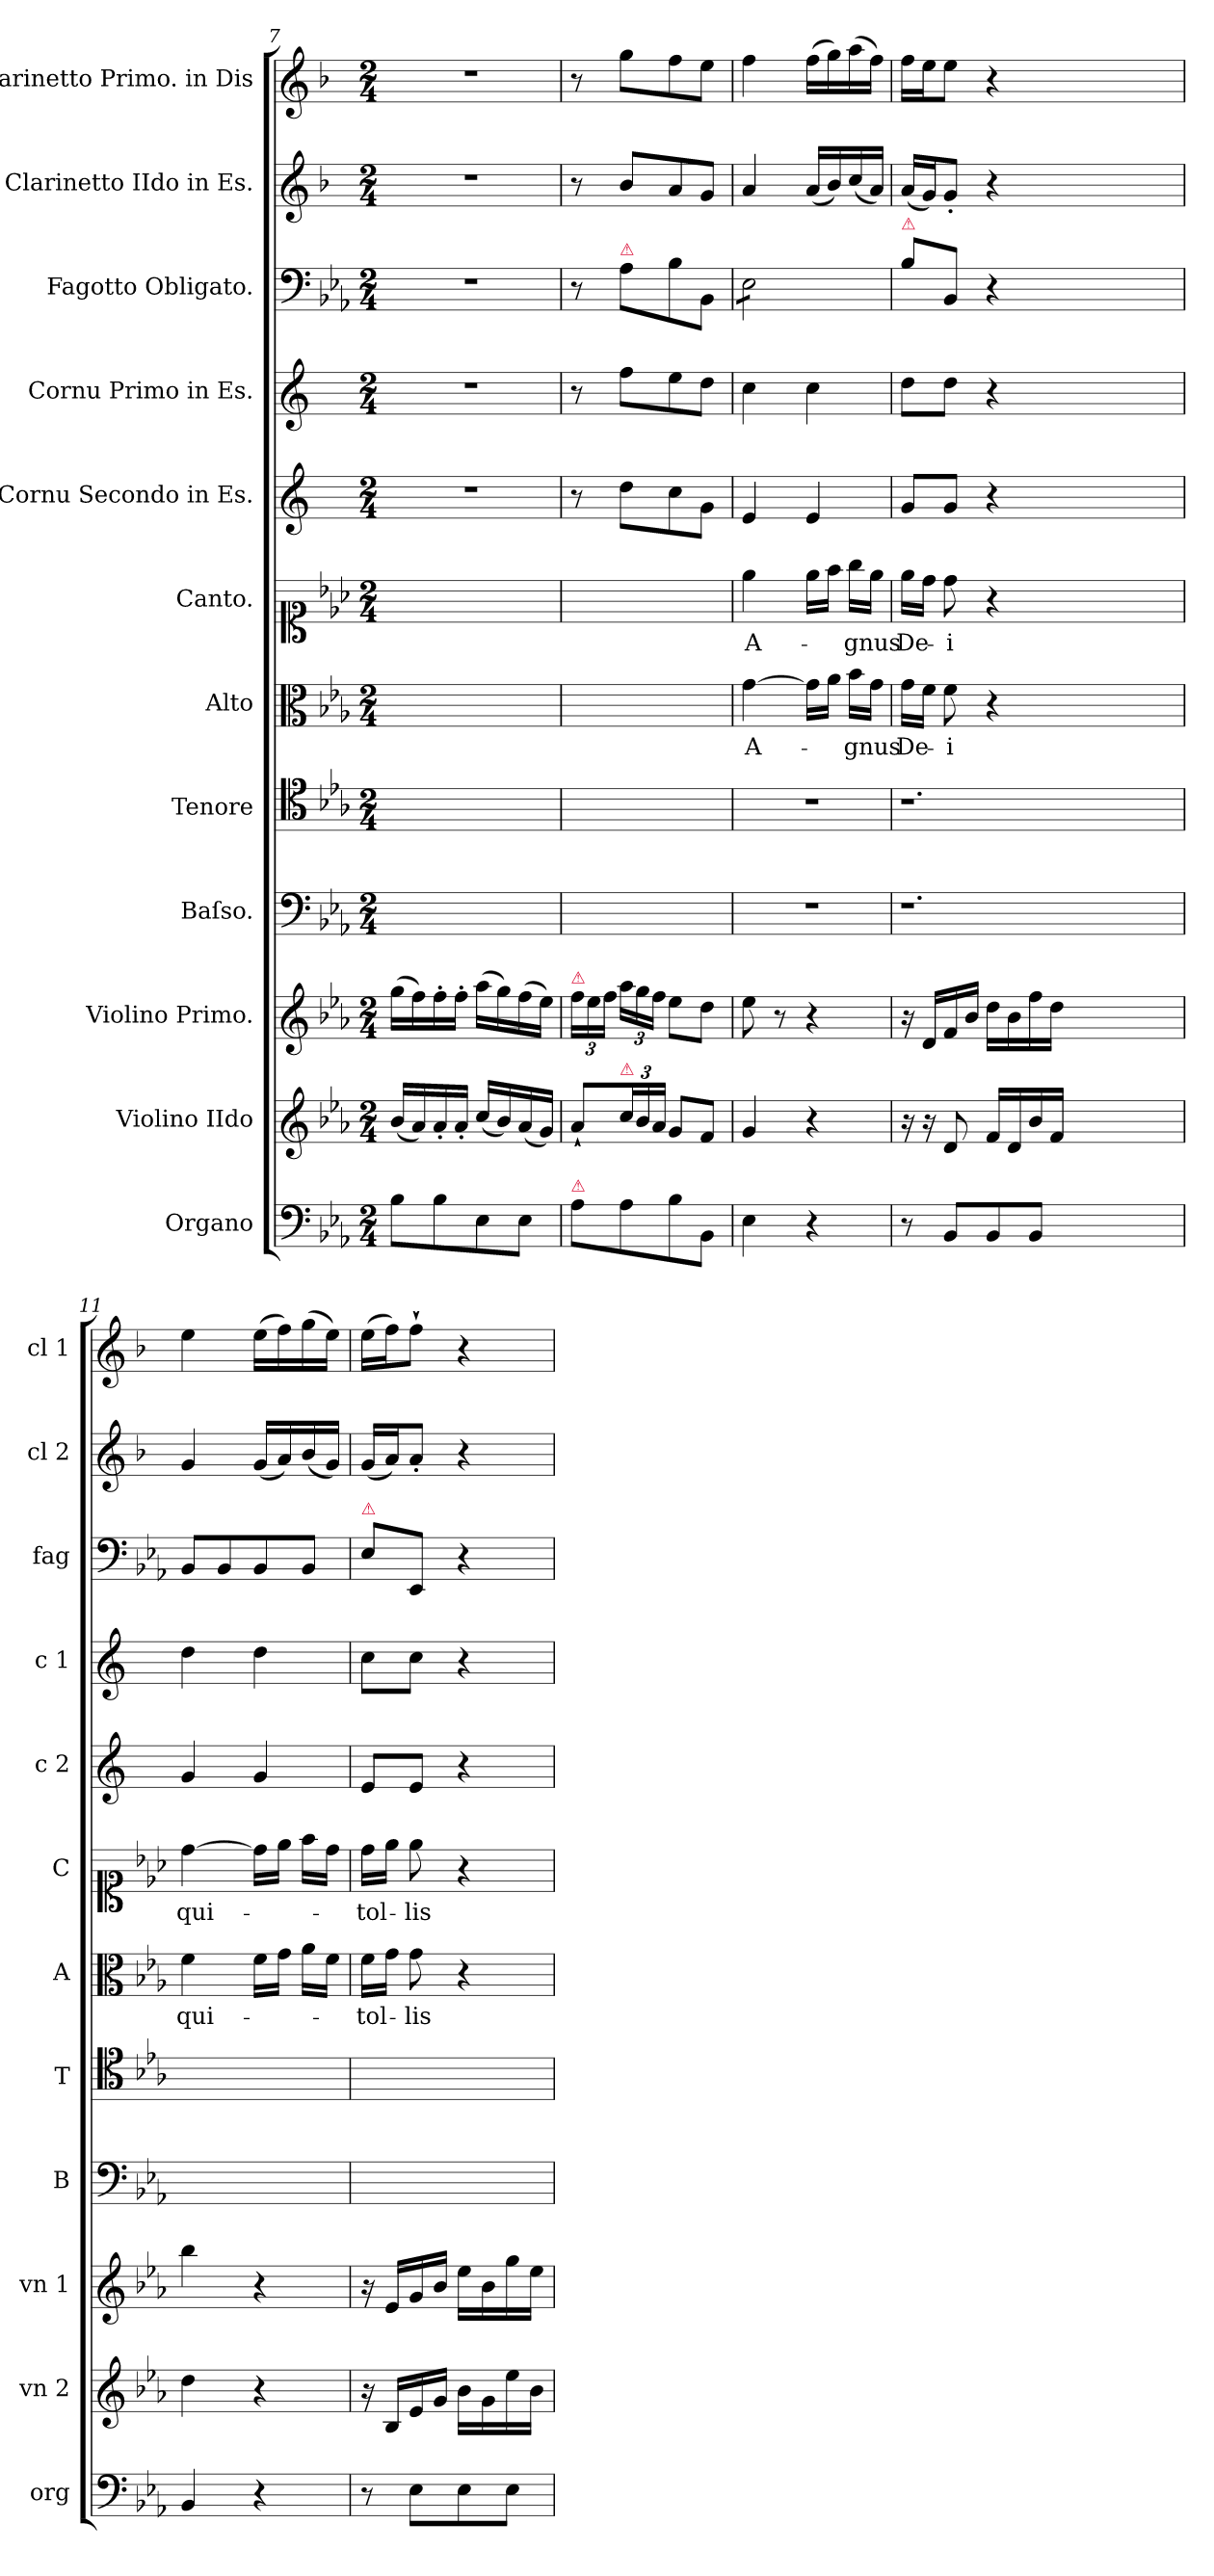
**kern	**kern	**kern	**kern	**kern	**kern	**text	**kern	**text	**kern	**kern	**kern	**kern	**kern
*part12	*part11	*part10	*part9	*part8	*part7	*part7	*part6	*part6	*part5	*part4	*part3	*part2	*part1
*staff12	*staff11	*staff10	*staff9	*staff8	*staff7	*staff7	*staff6	*staff6	*staff5	*staff4	*staff3	*staff2	*staff1
*I"Organo	*I"Violino IIdo	*I"Violino Primo.	*I"Baſso.	*I"Tenore	*I"Alto	*	*I"Canto.	*	*I"Cornu Secondo in Es.	*I"Cornu Primo in Es.	*I"Fagotto Obligato.	*I"Clarinetto IIdo in Es.	*I"Clarinetto Primo. in Dis
*I'org	*I'vn 2	*I'vn 1	*I'B	*I'T	*I'A	*	*I'C	*	*I'c 2	*I'c 1	*I'fag	*I'cl 2	*I'cl 1
*clefF4	*clefG2	*clefG2	*clefF4	*clefC4	*clefC3	*	*clefC1	*	*clefG2	*clefG2	*clefF4	*clefG2	*clefG2
*	*	*	*	*	*	*	*	*	*ITrd5c9	*ITrd5c9	*	*ITrd1c2	*ITrd1c2
*k[b-e-a-]	*k[b-e-a-]	*k[b-e-a-]	*k[b-e-a-]	*k[b-e-a-]	*k[b-e-a-]	*	*k[b-e-a-]	*	*k[b-e-a-]	*k[b-e-a-]	*k[b-e-a-]	*k[b-e-a-]	*k[b-e-a-]
*E-:	*E-:	*E-:	*E-:	*E-:	*E-:	*	*E-:	*	*E-:	*E-:	*E-:	*E-:	*E-:
*M2/4	*M2/4	*M2/4	*M2/4	*M2/4	*M2/4	*	*M2/4	*	*M2/4	*M2/4	*M2/4	*M2/4	*M2/4
=7	=7	=7	=7	=7	=7	=7	=7	=7	=7	=7	=7	=7	=7
8B-\L	(16b-/LL	(16gg\LL	2ryy	2ryy	2ryy	.	2ryy	.	2r	2r	2r	2r	2r
.	16a-/)	16ff\)	.	.	.	.	.	.	.	.	.	.	.
8B-\	16a-'/	16ff'\	.	.	.	.	.	.	.	.	.	.	.
.	16a-'/JJ	16ff'\JJ	.	.	.	.	.	.	.	.	.	.	.
8E-\	(16cc/LL	(16aa-\LL	.	.	.	.	.	.	.	.	.	.	.
.	16b-/)	16gg\)	.	.	.	.	.	.	.	.	.	.	.
8E-\J	(16a-/	(16ff\	.	.	.	.	.	.	.	.	.	.	.
.	16g/JJ)	16ee-\JJ)	.	.	.	.	.	.	.	.	.	.	.
=8	=8	=8	=8	=8	=8	=8	=8	=8	=8	=8	=8	=8	=8
!	!	!LO:TX:a:color=crimson:t=⚠	!	!	!	!	!	!	!	!	!	!	!
!LO:TX:a:color=crimson:t=⚠	!	!	!	!	!	!	!	!	!	!	!	!	!
8A-\L	8a-`/L	24ff\LL	2ryy	2ryy	2ryy	.	2ryy	.	8r	8r	8r	8r	8r
.	.	24ee-\	.	.	.	.	.	.	.	.	.	.	.
.	.	24ff\JJ	.	.	.	.	.	.	.	.	.	.	.
!	!	!	!	!	!	!	!	!	!	!	!LO:TX:a:color=crimson:t=⚠	!	!
!	!LO:TX:a:color=crimson:t=⚠	!	!	!	!	!	!	!	!	!	!	!	!
8A-\	24cc/L	24aa-\LL	.	.	.	.	.	.	8f\L	8a-\L	8A-\L	8a-/L	8ff\L
.	24b-/	24gg\	.	.	.	.	.	.	.	.	.	.	.
.	24a-/JJ	24ff\JJ	.	.	.	.	.	.	.	.	.	.	.
8B-\	8g/L	8ee-\L	.	.	.	.	.	.	8e-\	8g\	8B-\	8g/	8ee-\
8BB-/J	8f/J	8dd\J	.	.	.	.	.	.	8B-\J	8f\J	8BB-/J	8f/J	8dd\J
=9	=9	=9	=9	=9	=9	=9	=9	=9	=9	=9	=9	=9	=9
*	*	*	*	*	*	*	*	*	*	*	*tremolo	*	*
4E-\	4g/	8ee-\	2r	2r	[4g\	A-	4ee-\	A-	4G/	4e-\	8E-\L	4g/	4ee-\
.	.	8r	.	.	.	.	.	.	.	.	8E-\	.	.
4r	4r	4r	.	.	16g\LL]	.	16ee-\LL	.	4G/	4e-\	8E-\	(16g/LL	(16ee-\LL
.	.	.	.	.	16a-\JJ	.	16ff\JJ	.	.	.	.	16a-/)	16ff\)
.	.	.	.	.	16b-\LL	-gnus	16gg\LL	-gnus	.	.	8E-\J	(16b-/	(16gg\
*	*	*	*	*	*	*	*	*	*	*	*Xtremolo	*	*
.	.	.	.	.	16g\JJ	.	16ee-\JJ	.	.	.	.	16g/JJ)	16ee-\JJ)
=10	=10	=10	=10	=10	=10	=10	=10	=10	=10	=10	=10	=10	=10
!	!	!	!	!	!	!	!	!	!	!	!LO:TX:a:color=crimson:t=⚠	!	!
8r	16r	16r	1.r	1.r	16g\LL	De-	16ee-\LL	De-	8B-/L	8f\L	8B-\L	(16g/LL	16ee-\LL
.	16r	16d/LL	.	.	16f\JJ	.	16dd\JJ	.	.	.	.	16f/J)	16dd\J
8BB-/L	8d/	16f/	.	.	8f\	-i	8dd\	-i	8B-/J	8f\J	8BB-/J	8f'/J	8dd\J
.	.	16b-/JJ	.	.	.	.	.	.	.	.	.	.	.
8BB-/	16f/LL	16dd\LL	.	.	4r	.	4r	.	4r	4r	4r	4r	4r
.	16d/	16b-\	.	.	.	.	.	.	.	.	.	.	.
8BB-/J	16b-/	16ff\	.	.	.	.	.	.	.	.	.	.	.
.	16f/JJ	16dd\JJ	.	.	.	.	.	.	.	.	.	.	.
1ryy	1ryy	1ryy	.	.	1ryy	.	1ryy	.	1ryy	1ryy	1ryy	1ryy	1ryy
=11	=11	=11	=11	=11	=11	=11	=11	=11	=11	=11	=11	=11	=11
4BB-/	4dd\	4bb-\	2ryy	2ryy	4f\	qui-	[4dd\	qui-	4B-/	4f\	8BB-/L	4f/	4dd\
.	.	.	.	.	.	.	.	.	.	.	8BB-/	.	.
4r	4r	4r	.	.	16f\LL	.	16dd\LL]	.	4B-/	4f\	8BB-/	(16f/LL	(16dd\LL
.	.	.	.	.	16g\JJ	.	16ee-\JJ	.	.	.	.	16g/)	16ee-\)
.	.	.	.	.	16a-\LL	.	16ff\LL	.	.	.	8BB-/J	(16a-/	(16ff\
.	.	.	.	.	16f\JJ	.	16dd\JJ	.	.	.	.	16f/JJ)	16dd\JJ)
=12	=12	=12	=12	=12	=12	=12	=12	=12	=12	=12	=12	=12	=12
!	!	!	!	!	!	!	!	!	!	!	!LO:TX:a:color=crimson:t=⚠	!	!
8r	16r	16r	2ryy	2ryy	16f\LL	-tol-	16dd\LL	-tol-	8G/L	8e-\L	8E-\L	(16f/LL	(16dd\LL
.	16B-/LL	16e-/LL	.	.	16g\JJ	.	16ee-\JJ	.	.	.	.	16g/J)	16ee-\J)
8E-\L	16e-/	16g/	.	.	8g\	-lis	8ee-\	-lis	8G/J	8e-\J	8EE-/J	8g'/J	8ee-`\J
.	16g/JJ	16b-/JJ	.	.	.	.	.	.	.	.	.	.	.
8E-\	16b-\LL	16ee-\LL	.	.	4r	.	4r	.	4r	4r	4r	4r	4r
.	16g\	16b-\	.	.	.	.	.	.	.	.	.	.	.
8E-\J	16ee-\	16gg\	.	.	.	.	.	.	.	.	.	.	.
.	16b-\JJ	16ee-\JJ	.	.	.	.	.	.	.	.	.	.	.
=	=	=	=	=	=	=	=	=	=	=	=	=	=
*-	*-	*-	*-	*-	*-	*-	*-	*-	*-	*-	*-	*-	*-
